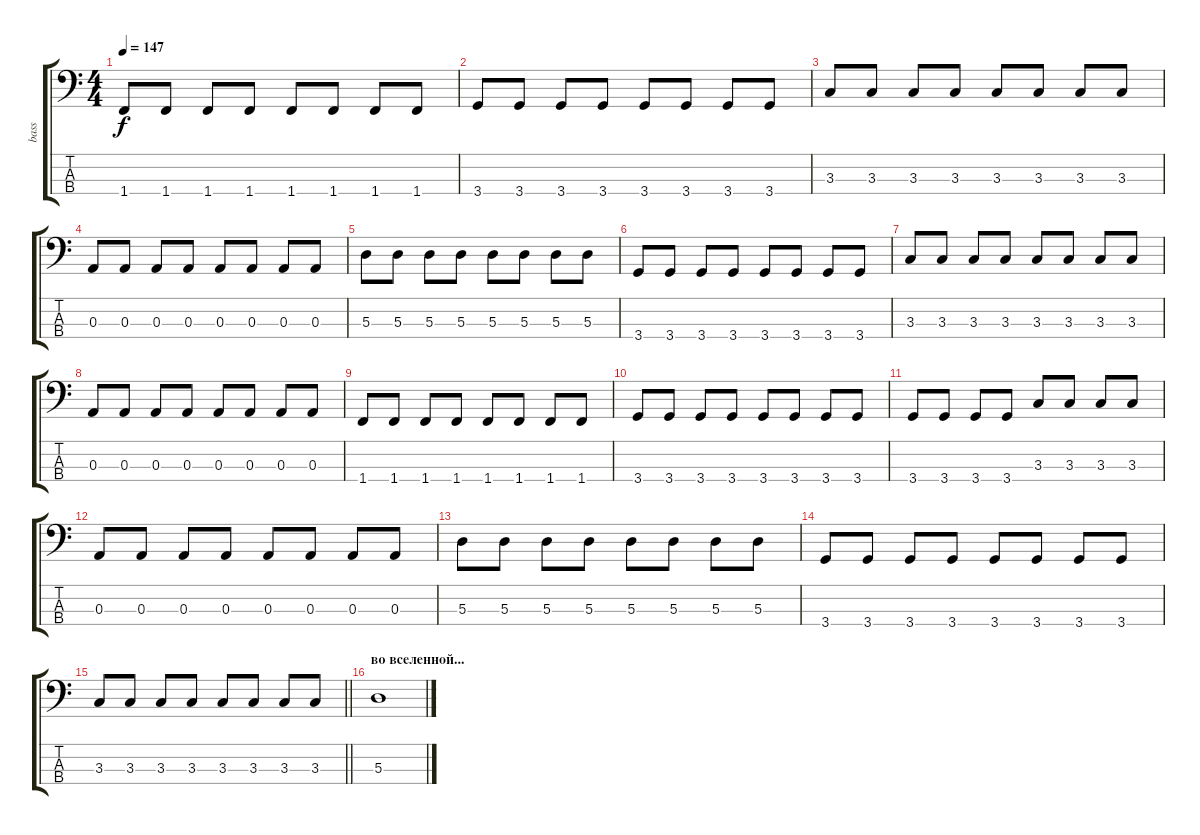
\track ("bass" "bass") {instrument electricbassfinger}
\staff {score tabs}
\tuning (G2 D2 A1 E1) {hide}
\ts (4 4)
\tempo 147
\clef f4
\ks c
1.4.8{dy f} 1.4.8 1.4.8 1.4.8 1.4.8 1.4.8 1.4.8 1.4.8 |
3.4.8 3.4.8 3.4.8 3.4.8 3.4.8 3.4.8 3.4.8 3.4.8 |
3.3.8 3.3.8 3.3.8 3.3.8 3.3.8 3.3.8 3.3.8 3.3.8 |
0.3.8 0.3.8 0.3.8 0.3.8 0.3.8 0.3.8 0.3.8 0.3.8 |
5.3.8 5.3.8 5.3.8 5.3.8 5.3.8 5.3.8 5.3.8 5.3.8 |
3.4.8 3.4.8 3.4.8 3.4.8 3.4.8 3.4.8 3.4.8 3.4.8 |
3.3.8 3.3.8 3.3.8 3.3.8 3.3.8 3.3.8 3.3.8 3.3.8 |
0.3.8 0.3.8 0.3.8 0.3.8 0.3.8 0.3.8 0.3.8 0.3.8 |
1.4.8 1.4.8 1.4.8 1.4.8 1.4.8 1.4.8 1.4.8 1.4.8 |
3.4.8 3.4.8 3.4.8 3.4.8 3.4.8 3.4.8 3.4.8 3.4.8 |
3.4.8 3.4.8 3.4.8 3.4.8 3.3.8 3.3.8 3.3.8 3.3.8 |
0.3.8 0.3.8 0.3.8 0.3.8 0.3.8 0.3.8 0.3.8 0.3.8 |
5.3.8 5.3.8 5.3.8 5.3.8 5.3.8 5.3.8 5.3.8 5.3.8 |
3.4.8 3.4.8 3.4.8 3.4.8 3.4.8 3.4.8 3.4.8 3.4.8 |
\barLineRight lightlight
3.3.8 3.3.8 3.3.8 3.3.8 3.3.8 3.3.8 3.3.8 3.3.8 |
\section ("" "во вселенной...")
5.3.1
